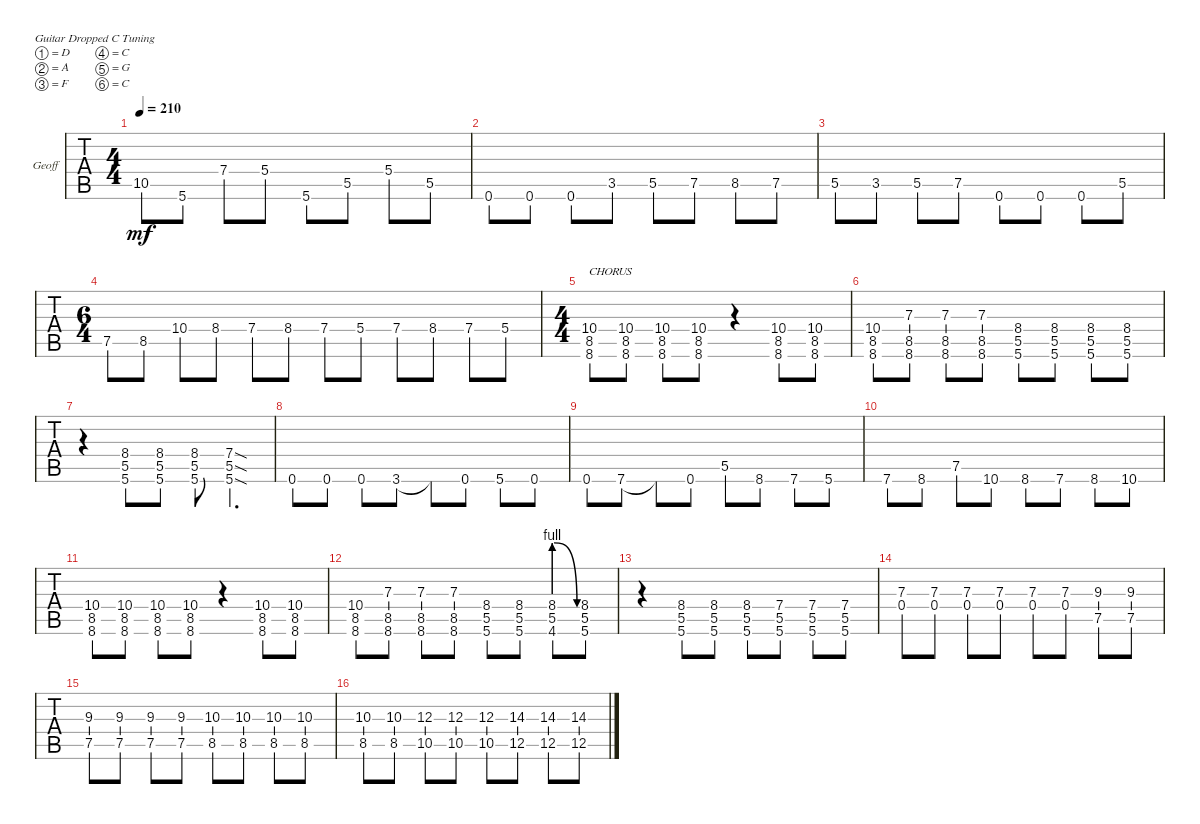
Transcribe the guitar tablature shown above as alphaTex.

\bracketExtendMode groupsimilarinstruments
\firstSystemTrackNameOrientation horizontal
\otherSystemsTrackNameOrientation horizontal
\track ("GeoFuck" "Geoff") {instrument acousticgrandpiano}
\staff {tabs}
\tuning (D4 A3 F3 C3 G2 C2)
\displaytranspose 12
\ts (4 4)
\tempo 210
\clef g2
\ks c
10.5.8{dy mf} 5.6.8 7.4.8 5.4.8 5.6.8 5.5.8 5.4.8 5.5.8 |
0.6.8 0.6.8 0.6.8 3.5.8 5.5.8 7.5.8 8.5.8 7.5.8 |
5.5.8 3.5.8 5.5.8 7.5.8 0.6.8 0.6.8 0.6.8 5.5.8 |
\ts (6 4)
7.5.8 8.5.8 10.4.8 8.4.8 7.4.8 8.4.8 7.4.8 5.4.8 7.4.8 8.4.8 7.4.8 5.4.8 |
\ts (4 4)
(10.4 8.5 8.6).8{txt "CHORUS"} (10.4 8.5 8.6).8 (10.4 8.5 8.6).8 (10.4 8.5 8.6).8 r.4 (10.4 8.5 8.6).8 (10.4 8.5 8.6).8 |
(10.4 8.5 8.6).8 (7.3 8.5 8.6).8 (7.3 8.5 8.6).8 (7.3 8.5 8.6).8 (8.4 5.5 5.6).8 (8.4 5.5 5.6).8 (8.4 5.5 5.6).8 (8.4 5.5 5.6).8 |
r.4 (8.4 5.5 5.6).8 (8.4 5.5 5.6).8 (8.4 5.5 5.6).8 (7.4{sod} 5.5{sod} 5.6{sod}).4{d} |
0.6.8 0.6.8 0.6.8 3.6.8 3.6{t}.8 0.6.8 5.6.8 0.6.8 |
0.6.8 7.6.8 7.6{t}.8 0.6.8 5.5.8 8.6.8 7.6.8 5.6.8 |
7.6.8 8.6.8 7.5.8 10.6.8 8.6.8 7.6.8 8.6.8 10.6.8 |
(10.4 8.5 8.6).8 (10.4 8.5 8.6).8 (10.4 8.5 8.6).8 (10.4 8.5 8.6).8 r.4 (10.4 8.5 8.6).8 (10.4 8.5 8.6).8 |
(10.4 8.5 8.6).8 (7.3 8.5 8.6).8 (7.3 8.5 8.6).8 (7.3 8.5 8.6).8 (8.4 5.5 5.6).8 (8.4 5.5 5.6).8 (8.4 5.5 4.6{be (prebendrelease 0 4 15 0)}).8 (8.4 5.5 5.6).8 |
r.4 (8.4 5.5 5.6).8 (8.4 5.5 5.6).8 (8.4 5.5 5.6).8 (7.4 5.5 5.6).8 (7.4 5.5 5.6).8 (7.4 5.5 5.6).8 |
(7.3 0.4).8 (7.3 0.4).8 (7.3 0.4).8 (7.3 0.4).8 (7.3 0.4).8 (7.3 0.4).8 (9.3 7.5).8 (9.3 7.5).8 |
(9.3 7.5).8 (9.3 7.5).8 (9.3 7.5).8 (9.3 7.5).8 (10.3 8.5).8 (10.3 8.5).8 (10.3 8.5).8 (10.3 8.5).8 |
(10.3 8.5).8 (10.3 8.5).8 (12.3 10.5).8 (12.3 10.5).8 (12.3 10.5).8 (14.3 12.5).8 (14.3 12.5).8 (14.3 12.5).8
